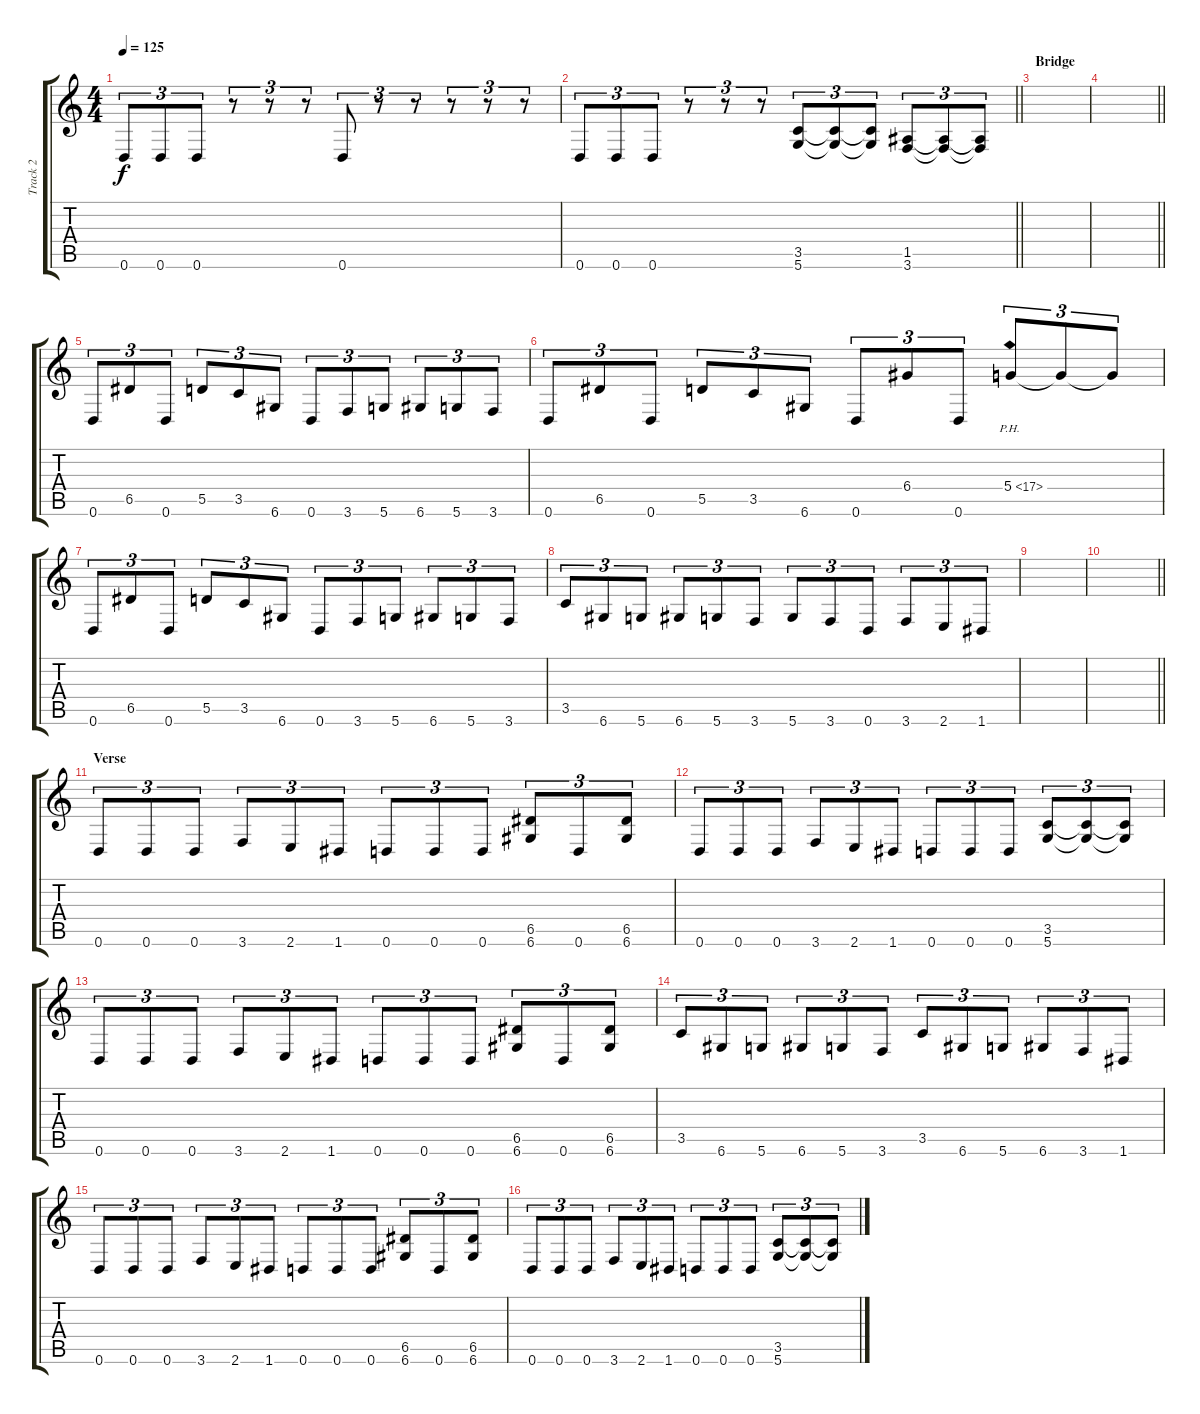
\track ("Track 2" "Track 2") {instrument distortionguitar}
\staff {score tabs}
\tuning (E4 B3 G3 D3 A2 D2) {hide}
\ts (4 4)
\tempo 125
\clef g2
\ks c
0.6.8{tu (3 2) dy f} 0.6.8{tu (3 2)} 0.6.8{tu (3 2)} r.8{tu (3 2)} r.8{tu (3 2)} r.8{tu (3 2)} 0.6.8{tu (3 2)} r.8{tu (3 2)} r.8{tu (3 2)} r.8{tu (3 2)} r.8{tu (3 2)} r.8{tu (3 2)} |
\barLineRight lightlight
0.6.8{tu (3 2)} 0.6.8{tu (3 2)} 0.6.8{tu (3 2)} r.8{tu (3 2)} r.8{tu (3 2)} r.8{tu (3 2)} (3.5 5.6).8{tu (3 2)} (3.5{t} 5.6{t}).8{tu (3 2)} (3.5{t} 5.6{t}).8{tu (3 2)} (1.5 3.6).8{tu (3 2)} (1.5{t} 3.6{t}).8{tu (3 2)} (1.5{t} 3.6{t}).8{tu (3 2)} |
\section ("" "Bridge")
|
\barLineRight lightlight
|
0.6.8{tu (3 2)} 6.5.8{tu (3 2)} 0.6.8{tu (3 2)} 5.5.8{tu (3 2)} 3.5.8{tu (3 2)} 6.6.8{tu (3 2)} 0.6.8{tu (3 2)} 3.6.8{tu (3 2)} 5.6.8{tu (3 2)} 6.6.8{tu (3 2)} 5.6.8{tu (3 2)} 3.6.8{tu (3 2)} |
0.6.8{tu (3 2)} 6.5.8{tu (3 2)} 0.6.8{tu (3 2)} 5.5.8{tu (3 2)} 3.5.8{tu (3 2)} 6.6.8{tu (3 2)} 0.6.8{tu (3 2)} 6.4.8{tu (3 2)} 0.6.8{tu (3 2)} 5.4{ph 12}.8{tu (3 2)} 5.4{t}.8{tu (3 2)} 5.4{t}.8{tu (3 2)} |
0.6.8{tu (3 2)} 6.5.8{tu (3 2)} 0.6.8{tu (3 2)} 5.5.8{tu (3 2)} 3.5.8{tu (3 2)} 6.6.8{tu (3 2)} 0.6.8{tu (3 2)} 3.6.8{tu (3 2)} 5.6.8{tu (3 2)} 6.6.8{tu (3 2)} 5.6.8{tu (3 2)} 3.6.8{tu (3 2)} |
3.5.8{tu (3 2)} 6.6.8{tu (3 2)} 5.6.8{tu (3 2)} 6.6.8{tu (3 2)} 5.6.8{tu (3 2)} 3.6.8{tu (3 2)} 5.6.8{tu (3 2)} 3.6.8{tu (3 2)} 0.6.8{tu (3 2)} 3.6.8{tu (3 2)} 2.6.8{tu (3 2)} 1.6.8{tu (3 2)} |
|
\barLineRight lightlight
|
\section ("" "Verse")
0.6.8{tu (3 2)} 0.6.8{tu (3 2)} 0.6.8{tu (3 2)} 3.6.8{tu (3 2)} 2.6.8{tu (3 2)} 1.6.8{tu (3 2)} 0.6.8{tu (3 2)} 0.6.8{tu (3 2)} 0.6.8{tu (3 2)} (6.5 6.6).8{tu (3 2)} 0.6.8{tu (3 2)} (6.5 6.6).8{tu (3 2)} |
0.6.8{tu (3 2)} 0.6.8{tu (3 2)} 0.6.8{tu (3 2)} 3.6.8{tu (3 2)} 2.6.8{tu (3 2)} 1.6.8{tu (3 2)} 0.6.8{tu (3 2)} 0.6.8{tu (3 2)} 0.6.8{tu (3 2)} (3.5 5.6).8{tu (3 2)} (3.5{t} 5.6{t}).8{tu (3 2)} (3.5{t} 5.6{t}).8{tu (3 2)} |
0.6.8{tu (3 2)} 0.6.8{tu (3 2)} 0.6.8{tu (3 2)} 3.6.8{tu (3 2)} 2.6.8{tu (3 2)} 1.6.8{tu (3 2)} 0.6.8{tu (3 2)} 0.6.8{tu (3 2)} 0.6.8{tu (3 2)} (6.5 6.6).8{tu (3 2)} 0.6.8{tu (3 2)} (6.5 6.6).8{tu (3 2)} |
3.5.8{tu (3 2)} 6.6.8{tu (3 2)} 5.6.8{tu (3 2)} 6.6.8{tu (3 2)} 5.6.8{tu (3 2)} 3.6.8{tu (3 2)} 3.5.8{tu (3 2)} 6.6.8{tu (3 2)} 5.6.8{tu (3 2)} 6.6.8{tu (3 2)} 3.6.8{tu (3 2)} 1.6.8{tu (3 2)} |
0.6.8{tu (3 2)} 0.6.8{tu (3 2)} 0.6.8{tu (3 2)} 3.6.8{tu (3 2)} 2.6.8{tu (3 2)} 1.6.8{tu (3 2)} 0.6.8{tu (3 2)} 0.6.8{tu (3 2)} 0.6.8{tu (3 2)} (6.5 6.6).8{tu (3 2)} 0.6.8{tu (3 2)} (6.5 6.6).8{tu (3 2)} |
0.6.8{tu (3 2)} 0.6.8{tu (3 2)} 0.6.8{tu (3 2)} 3.6.8{tu (3 2)} 2.6.8{tu (3 2)} 1.6.8{tu (3 2)} 0.6.8{tu (3 2)} 0.6.8{tu (3 2)} 0.6.8{tu (3 2)} (3.5 5.6).8{tu (3 2)} (3.5{t} 5.6{t}).8{tu (3 2)} (3.5{t} 5.6{t}).8{tu (3 2)}
